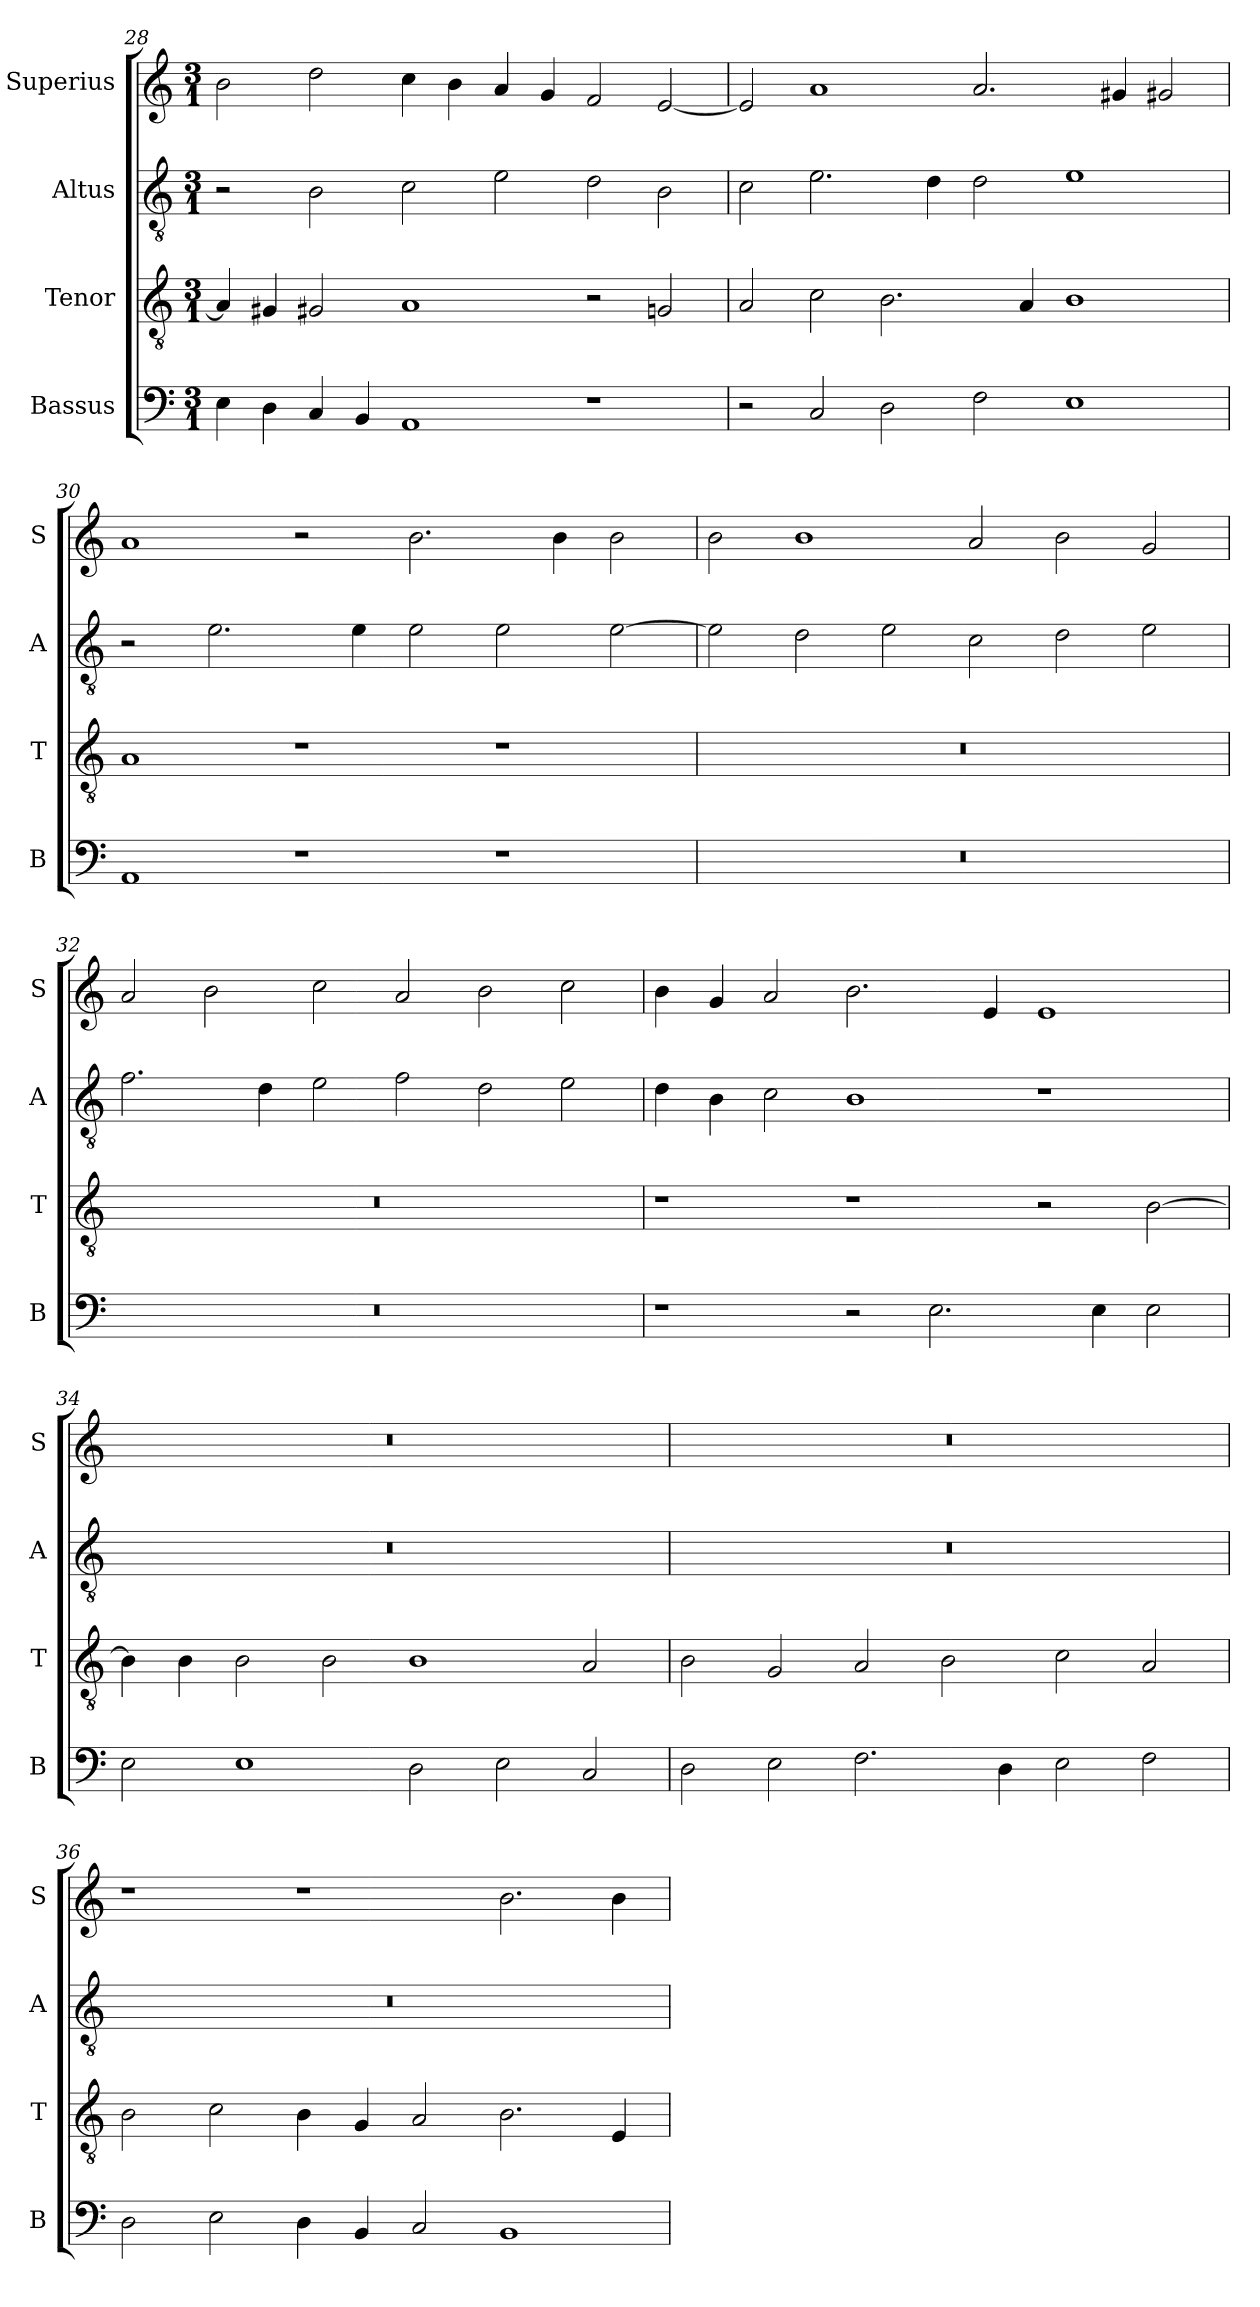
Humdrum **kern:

**kern	**kern	**kern	**kern
*part4	*part3	*part2	*part1
*staff4	*staff3	*staff2	*staff1
*I"Bassus	*I"Tenor	*I"Altus	*I"Superius
*I'B	*I'T	*I'A	*I'S
*clefF4	*clefGv2	*clefGv2	*clefG2
*k[]	*k[]	*k[]	*k[]
*M3/1	*M3/1	*M3/1	*M3/1
=28	=28	=28	=28
4E\	4A/]	2r	2b\
4D\	4G#X/	.	.
4C/	2G#X/	2B\	2dd\
4BB/	.	.	.
1AA	1A	2c\	4cc\
.	.	.	4b\
.	.	2e\	4a/
.	.	.	4g/
1r	2r	2d\	2f/
.	2Gn/	2B\	[2e/
=29	=29	=29	=29
2r	2A/	2c\	2e/]
2C/	2c\	2.e\	1a
2D\	2.B\	.	.
.	.	4d\	.
2F\	.	2d\	2.a/
.	4A/	.	.
1E	1B	1e	.
.	.	.	4g#X/
.	.	.	2g#X/
=30	=30	=30	=30
1AA	1A	2r	1a
.	.	2.e\	.
1r	1r	.	2r
.	.	4e\	.
.	.	2e\	2.b\
1r	1r	2e\	.
.	.	.	4b\
.	.	[2e\	2b\
=31	=31	=31	=31
0.r	0.r	2e\]	2b\
.	.	2d\	1b
.	.	2e\	.
.	.	2c\	2a/
.	.	2d\	2b\
.	.	2e\	2g/
=32	=32	=32	=32
0.r	0.r	2.f\	2a/
.	.	.	2b\
.	.	4d\	.
.	.	2e\	2cc\
.	.	2f\	2a/
.	.	2d\	2b\
.	.	2e\	2cc\
=33	=33	=33	=33
1r	1r	4d\	4b\
.	.	4B\	4g/
.	.	2c\	2a/
2r	1r	1B	2.b\
2.E\	.	.	.
.	.	.	4e/
.	2r	1r	1e
4E\	.	.	.
2E\	[2B\	.	.
=34	=34	=34	=34
2E\	4B\]	0.r	0.r
.	4B\	.	.
1E	2B\	.	.
.	2B\	.	.
2D\	1B	.	.
2E\	.	.	.
2C/	2A/	.	.
=35	=35	=35	=35
2D\	2B\	0.r	0.r
2E\	2G/	.	.
2.F\	2A/	.	.
.	2B\	.	.
4D\	.	.	.
2E\	2c\	.	.
2F\	2A/	.	.
=36	=36	=36	=36
2D\	2B\	0.r	1r
2E\	2c\	.	.
4D\	4B\	.	1r
4BB/	4G/	.	.
2C/	2A/	.	.
1BB	2.B\	.	2.b\
.	4E/	.	4b\
=	=	=	=
*-	*-	*-	*-
